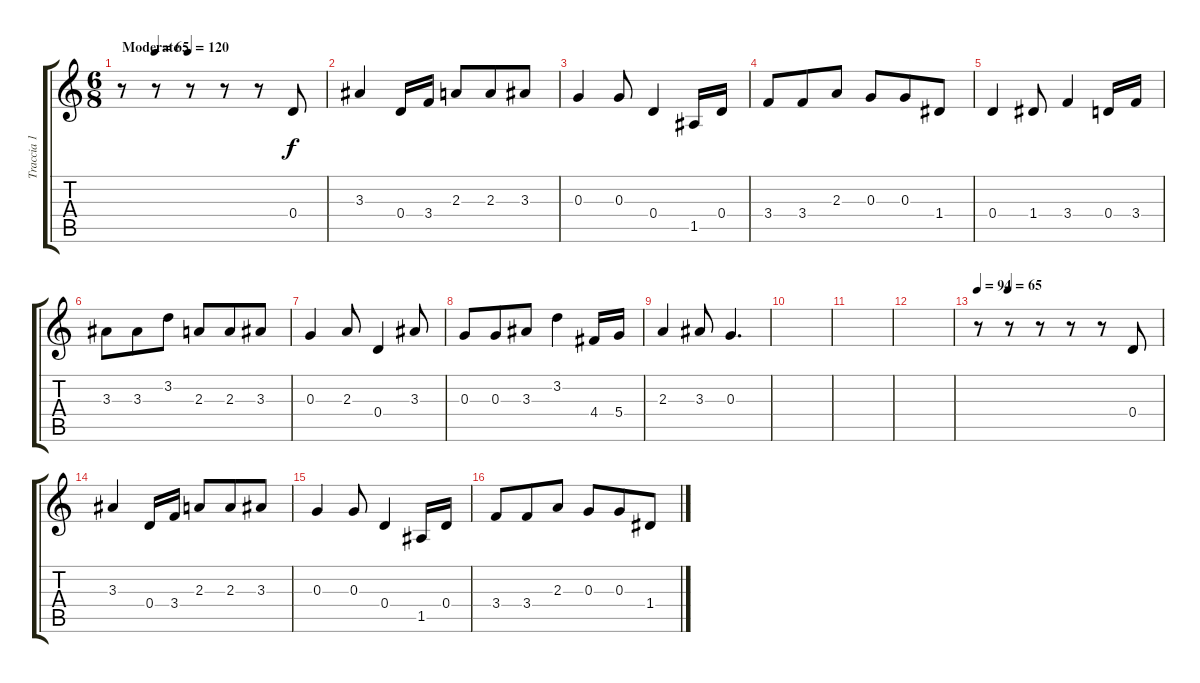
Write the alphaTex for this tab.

\track ("Traccia 1" "Traccia 1") {instrument distortionguitar}
\staff {score tabs}
\tuning (E4 B3 G3 D3 A2 E2) {hide}
\ts (6 8)
\tempo (120 "Moderate")
\tempo (65 0.16666666666666666)
\tempo 94
\tempo (120 "Moderate")
\clef g2
\ks c
r.8{dy f instrument distortionguitar} r.8 r.8 r.8 r.8 0.4.8 |
3.3.4 0.4.16 3.4.16 2.3.8 2.3.8 3.3.8 |
0.3.4 0.3.8 0.4.4 1.5.16 0.4.16 |
3.4.8 3.4.8 2.3.8 0.3.8 0.3.8 1.4.8 |
0.4.4 1.4.8 3.4.4 0.4.16 3.4.16 |
3.3.8 3.3.8 3.2.8 2.3.8 2.3.8 3.3.8 |
0.3.4 2.3.8 0.4.4 3.3.8 |
0.3.8 0.3.8 3.3.8 3.2.4 4.4.16 5.4.16 |
2.3.4 3.3.8 0.3.4{d} |
|
|
|
\tempo (65 0.16666666666666666)
\tempo 94
r.8 r.8 r.8 r.8 r.8 0.4.8 |
3.3.4 0.4.16 3.4.16 2.3.8 2.3.8 3.3.8 |
0.3.4 0.3.8 0.4.4 1.5.16 0.4.16 |
3.4.8 3.4.8 2.3.8 0.3.8 0.3.8 1.4.8
